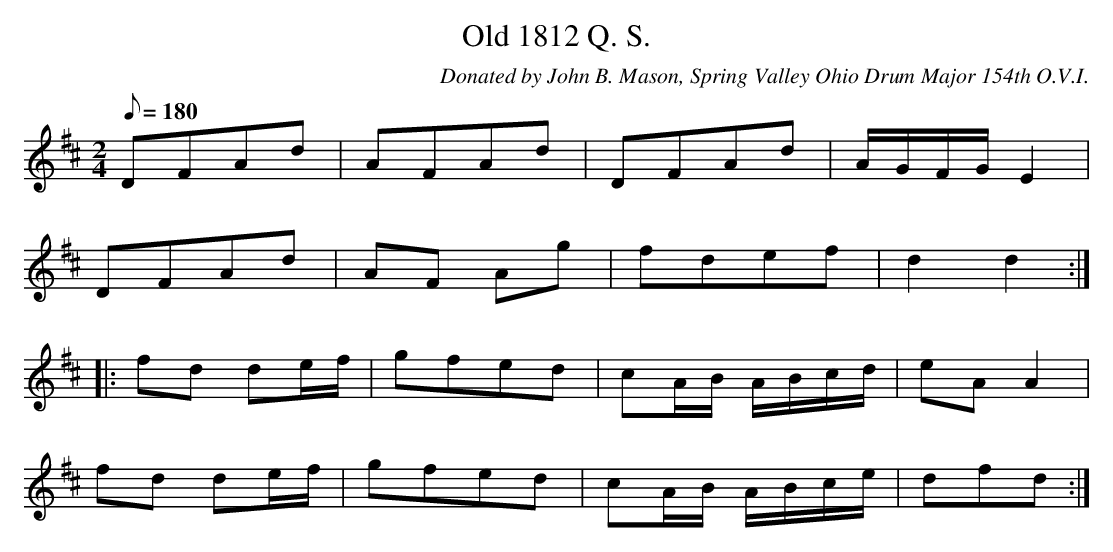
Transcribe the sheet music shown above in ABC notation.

X:1
T:Old 1812 Q. S.
C:Donated by John B. Mason, Spring Valley Ohio Drum Major 154th O.V.I.
M:2/4
L:1/8
Q:1/8=180
K:D t=8
DFAd | AFAd | DFAd | A/G/F/G/ E2 |
DFAd | AF Ag | fdef | d2 d2 :|
|: fd de/f/ | gfed | cA/B/ A/B/c/d/ | eA A2 |
fd de/f/ | gfed | cA/B/ A/B/c/e/ | dfd :|
